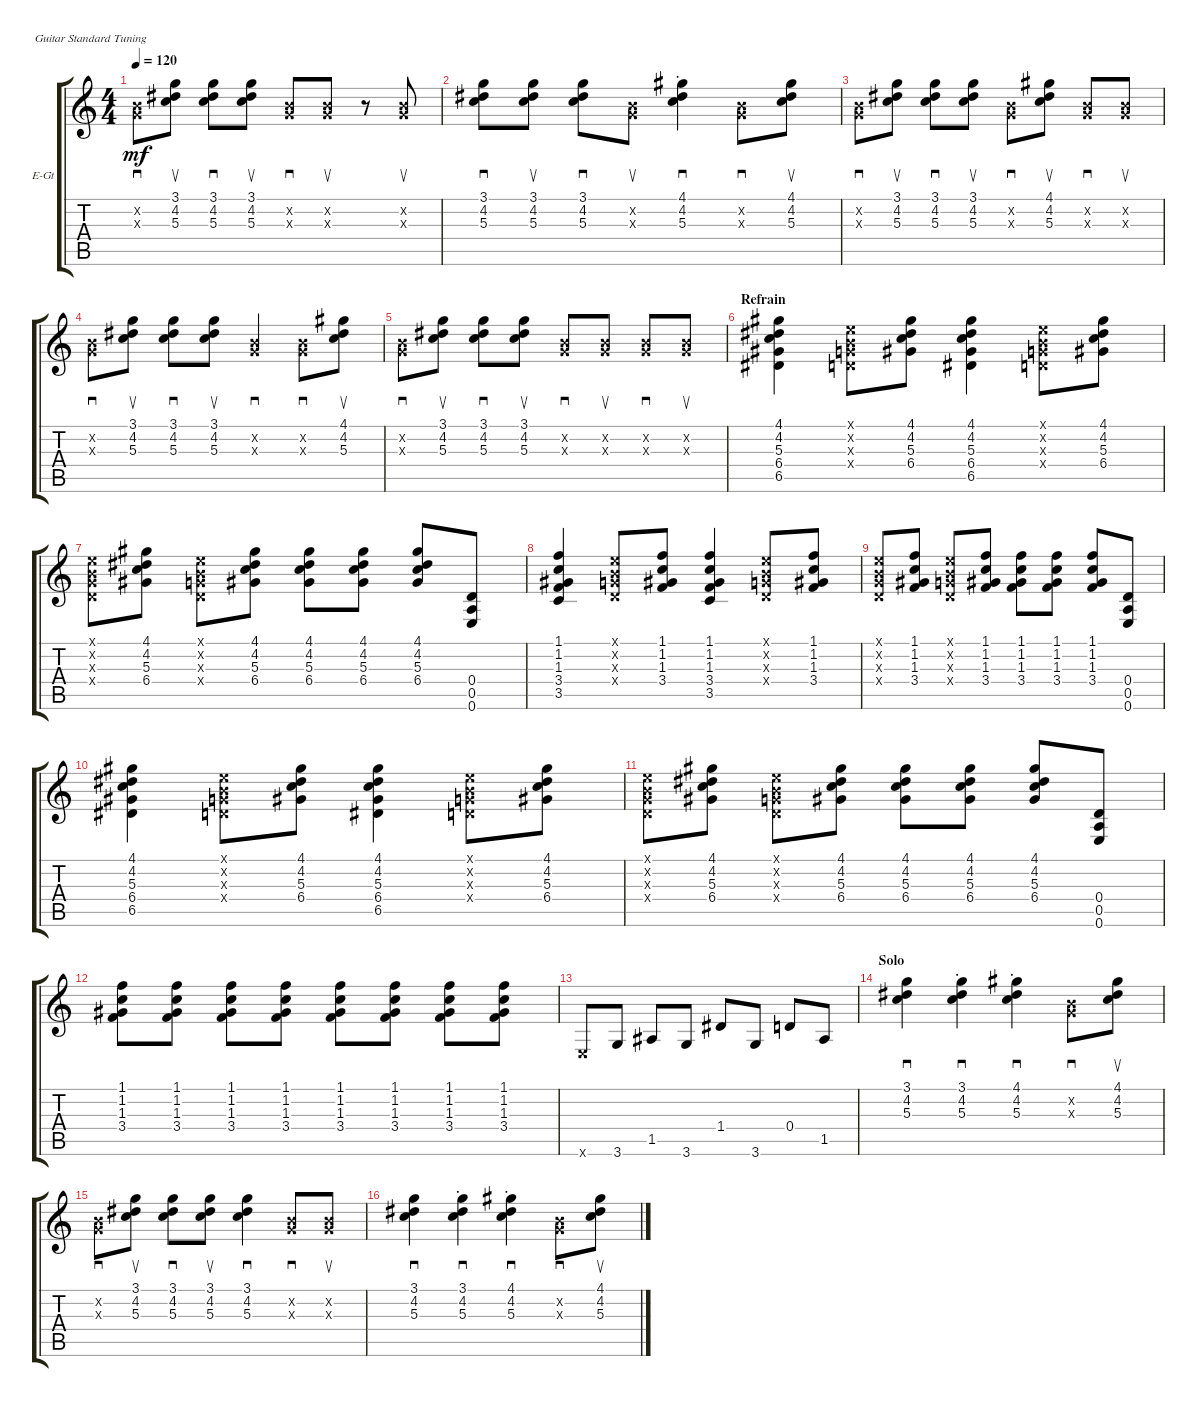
\defaultSystemsLayout 4
\bracketExtendMode groupsimilarinstruments
\firstSystemTrackNameOrientation horizontal
\otherSystemsTrackNameOrientation horizontal
\track ("Electric Guitar" "E-Gt") {multiBarRest instrument electricguitarclean}
\staff {score tabs}
\tuning (E4 B3 G3 D3 A2 E2)
\ts (4 4)
\tempo 120
\clef g2
\ks c
(0.3{x} 0.2{x}).8{sd dy mf} (5.3 4.2 3.1).8{su} (3.1 4.2 5.3).8{sd} (5.3 4.2 3.1).8{su} (0.3{x} 0.2{x}).8{sd} (0.2{x} 0.3{x}).8{su} r.8 (0.2{x} 0.3{x}).8{su} |
(3.1 4.2 5.3).8{sd} (5.3 4.2 3.1).8{su} (3.1 4.2 5.3).8{sd} (0.2{x} 0.3{x}).8{su} (4.1{st} 4.2{st} 5.3{st}).4{sd} (0.3{x} 0.2{x}).8{sd} (4.1 4.2 5.3).8{su} |
(0.3{x} 0.2{x}).8{sd} (5.3 4.2 3.1).8{su} (3.1 4.2 5.3).8{sd} (5.3 4.2 3.1).8{su} (0.3{x} 0.2{x}).8{sd} (4.1 4.2 5.3).8{su} (0.3{x} 0.2{x}).8{sd} (0.2{x} 0.3{x}).8{su} |
(0.3{x} 0.2{x}).8{sd} (5.3 4.2 3.1).8{su} (3.1 4.2 5.3).8{sd} (5.3 4.2 3.1).8{su} (0.3{x} 0.2{x}).4{sd} (0.3{x} 0.2{x}).8{sd} (4.1 4.2 5.3).8{su} |
(0.3{x} 0.2{x}).8{sd} (5.3 4.2 3.1).8{su} (3.1 4.2 5.3).8{sd} (5.3 4.2 3.1).8{su} (0.3{x} 0.2{x}).8{sd} (0.2{x} 0.3{x}).8{su} (0.3{x} 0.2{x}).8{sd} (0.3{x} 0.2{x}).8{su} |
\section ("" "Refrain")
(6.5 6.4 5.3 4.2 4.1).4 (0.4{x} 0.3{x} 0.2{x} 0.1{x}).8 (6.4 5.3 4.2 4.1).8 (6.5 6.4 5.3 4.2 4.1).4 (0.4{x} 0.3{x} 0.2{x} 0.1{x}).8 (6.4 5.3 4.2 4.1).8 |
(0.4{x} 0.3{x} 0.2{x} 0.1{x}).8 (6.4 5.3 4.2 4.1).8 (0.4{x} 0.3{x} 0.2{x} 0.1{x}).8 (6.4 5.3 4.2 4.1).8 (6.4 5.3 4.2 4.1).8 (6.4 5.3 4.2 4.1).8 (6.4 5.3 4.2 4.1).8 (0.5 0.4 0.6).8 |
(3.5 3.4 1.3 1.2 1.1).4 (0.4{x} 0.3{x} 0.2{x} 0.1{x}).8 (3.4 1.3 1.2 1.1).8 (3.5 3.4 1.3 1.2 1.1).4 (0.4{x} 0.3{x} 0.2{x} 0.1{x}).8 (3.4 1.3 1.2 1.1).8 |
(0.4{x} 0.3{x} 0.2{x} 0.1{x}).8 (3.4 1.3 1.2 1.1).8 (0.4{x} 0.3{x} 0.2{x} 0.1{x}).8 (3.4 1.3 1.2 1.1).8 (3.4 1.3 1.2 1.1).8 (3.4 1.3 1.2 1.1).8 (3.4 1.3 1.2 1.1).8 (0.6 0.5 0.4).8 |
(6.5 6.4 5.3 4.2 4.1).4 (0.4{x} 0.3{x} 0.2{x} 0.1{x}).8 (6.4 5.3 4.2 4.1).8 (6.5 6.4 5.3 4.2 4.1).4 (0.4{x} 0.3{x} 0.2{x} 0.1{x}).8 (6.4 5.3 4.2 4.1).8 |
(0.4{x} 0.3{x} 0.2{x} 0.1{x}).8 (6.4 5.3 4.2 4.1).8 (0.4{x} 0.3{x} 0.2{x} 0.1{x}).8 (6.4 5.3 4.2 4.1).8 (6.4 5.3 4.2 4.1).8 (6.4 5.3 4.2 4.1).8 (6.4 5.3 4.2 4.1).8 (0.6 0.5 0.4).8 |
(3.4 1.3 1.2 1.1).8 (3.4 1.3 1.2 1.1).8 (3.4 1.3 1.2 1.1).8 (3.4 1.3 1.2 1.1).8 (3.4 1.3 1.2 1.1).8 (3.4 1.3 1.2 1.1).8 (3.4 1.3 1.2 1.1).8 (3.4 1.3 1.2 1.1).8 |
0.6{x}.8 3.6.8 1.5.8 3.6.8 1.4.8 3.6.8 0.4.8 1.5.8 |
\section ("" "Solo")
(5.3 4.2 3.1).4{sd} (5.3{st} 4.2{st} 3.1{st}).4{sd} (4.1{st} 4.2{st} 5.3{st}).4{sd} (0.3{x} 0.2{x}).8{sd} (4.1 4.2 5.3).8{su} |
(0.3{x} 0.2{x}).8{sd} (5.3 4.2 3.1).8{su} (3.1 4.2 5.3).8{sd} (5.3 4.2 3.1).8{su} (5.3 4.2 3.1).4{sd} (0.3{x} 0.2{x}).8{sd} (0.3{x} 0.2{x}).8{su} |
(5.3 4.2 3.1).4{sd} (5.3{st} 4.2{st} 3.1{st}).4{sd} (4.1{st} 4.2{st} 5.3{st}).4{sd} (0.3{x} 0.2{x}).8{sd} (4.1 4.2 5.3).8{su}
